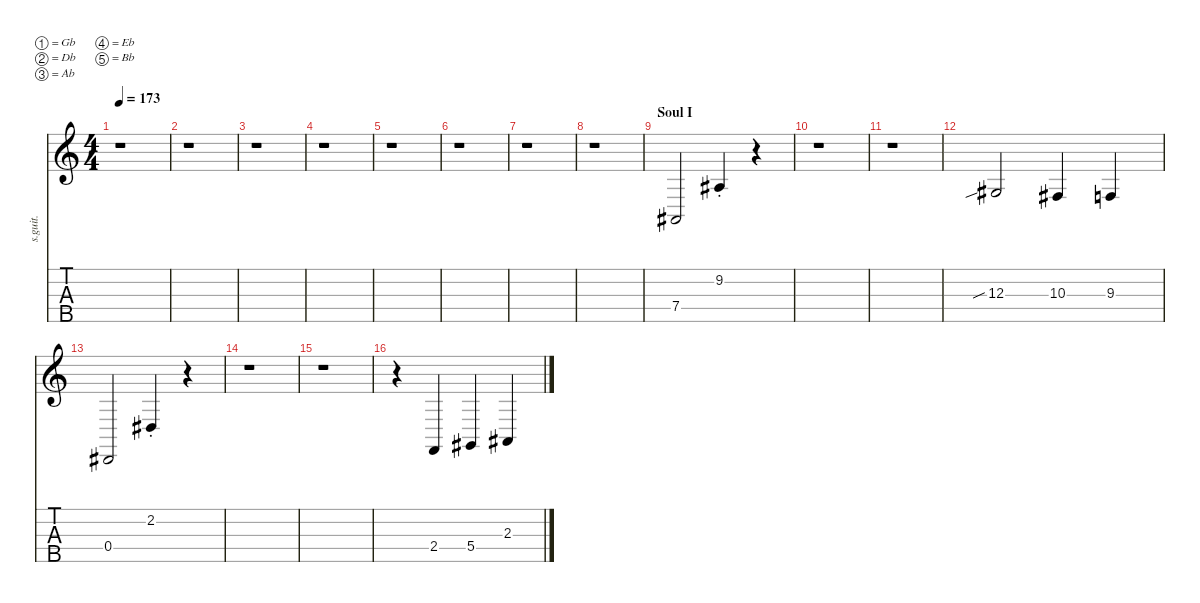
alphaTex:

\defaultSystemsLayout 4
\hideDynamics
\bracketExtendMode nobrackets
\track ("III" "s.guit.") {instrument electricbasspick}
\staff {score tabs}
\tuning (Gb2 Db2 Ab1 Eb1 Bb0)
\ts (4 4)
\tempo 173
\clef g2
\ks c
r.1{dy mf} |
r.1 |
r.1 |
r.1 |
r.1 |
r.1 |
r.1 |
r.1 |
\section ("" "Soul I")
7.4{acc #}.2{lyrics (0 "") lyrics (1 "") lyrics (2 "") lyrics (3 "") lyrics (4 "")} 9.2{st acc #}.4{lyrics (0 "") lyrics (1 "") lyrics (2 "") lyrics (3 "") lyrics (4 "")} r.4 |
r.1 |
r.1 |
12.3{sib acc #}.2{lyrics (0 "") lyrics (1 "") lyrics (2 "") lyrics (3 "") lyrics (4 "")} 10.3{acc #}.4{lyrics (0 "") lyrics (1 "") lyrics (2 "") lyrics (3 "") lyrics (4 "")} 9.3.4{lyrics (0 "") lyrics (1 "") lyrics (2 "") lyrics (3 "") lyrics (4 "")} |
0.4{acc #}.2{lyrics (0 "") lyrics (1 "") lyrics (2 "") lyrics (3 "") lyrics (4 "")} 2.2{st acc #}.4{lyrics (0 "") lyrics (1 "") lyrics (2 "") lyrics (3 "") lyrics (4 "")} r.4 |
r.1 |
r.1 |
r.4 2.4.4{lyrics (0 "") lyrics (1 "") lyrics (2 "") lyrics (3 "") lyrics (4 "")} 5.4{acc #}.4{lyrics (0 "") lyrics (1 "") lyrics (2 "") lyrics (3 "") lyrics (4 "")} 2.3{acc #}.4{lyrics (0 "") lyrics (1 "") lyrics (2 "") lyrics (3 "") lyrics (4 "")}
